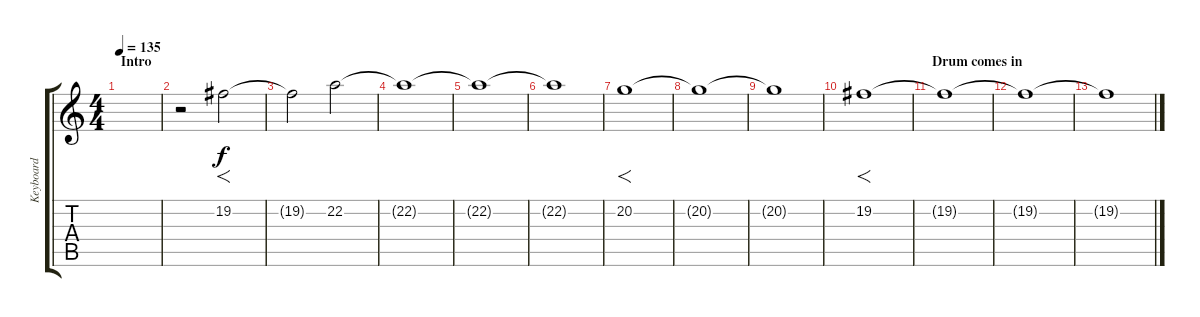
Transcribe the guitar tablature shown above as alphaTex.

\track ("Keyboard" "Keyboard") {instrument pad2warm}
\staff {score tabs}
\tuning (E4 B3 G3 D3 A2 E2) {hide}
\ts (4 4)
\section ("" "Intro")
\tempo 135
\clef g2
\ks c
|
r.2 19.2.2{f} |
19.2{t}.2 22.2.2 |
22.2{t}.1 |
22.2{t}.1 |
22.2{t}.1 |
20.2.1{f} |
20.2{t}.1 |
20.2{t}.1 |
19.2.1{f} |
\section ("" "Drum comes in")
19.2{t}.1 |
19.2{t}.1 |
19.2{t}.1
